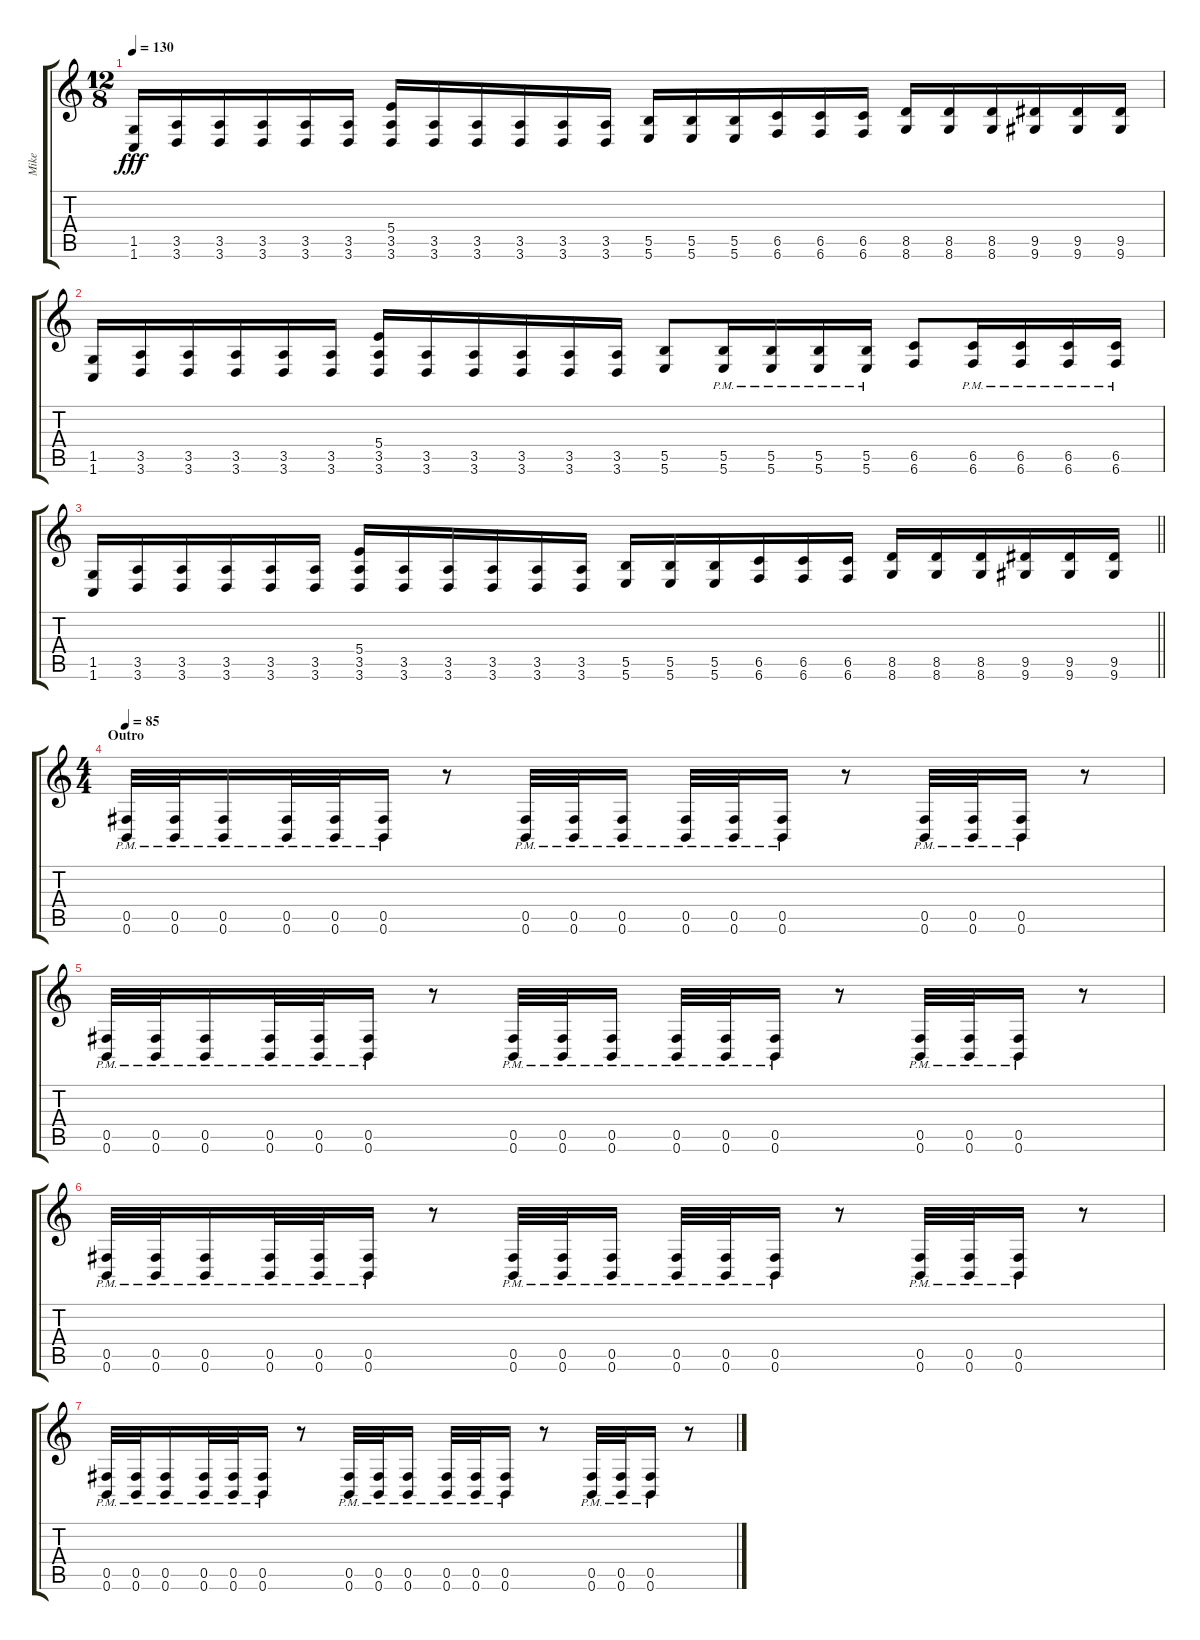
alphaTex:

\track ("Mike" "Mike") {instrument distortionguitar}
\staff {score tabs}
\tuning (Db4 Ab3 E3 B2 Gb2 B1) {hide}
\ts (12 8)
\tempo 130
\clef g2
\ks c
(1.5 1.6).16{dy fff} (3.5 3.6).16 (3.5 3.6).16 (3.5 3.6).16 (3.5 3.6).16 (3.5 3.6).16 (5.4 3.5 3.6).16 (3.5 3.6).16 (3.5 3.6).16 (3.5 3.6).16 (3.5 3.6).16 (3.5 3.6).16 (5.5 5.6).16 (5.5 5.6).16 (5.5 5.6).16 (6.5 6.6).16 (6.5 6.6).16 (6.5 6.6).16 (8.5 8.6).16 (8.5 8.6).16 (8.5 8.6).16 (9.5 9.6).16 (9.5 9.6).16 (9.5 9.6).16 |
(1.5 1.6).16 (3.5 3.6).16 (3.5 3.6).16 (3.5 3.6).16 (3.5 3.6).16 (3.5 3.6).16 (5.4 3.5 3.6).16 (3.5 3.6).16 (3.5 3.6).16 (3.5 3.6).16 (3.5 3.6).16 (3.5 3.6).16 (5.5 5.6).8 (5.5{pm} 5.6{pm}).16 (5.5{pm} 5.6{pm}).16 (5.5{pm} 5.6{pm}).16 (5.5{pm} 5.6{pm}).16 (6.5 6.6).8 (6.5{pm} 6.6{pm}).16 (6.5{pm} 6.6{pm}).16 (6.5{pm} 6.6{pm}).16 (6.5{pm} 6.6{pm}).16 |
\barLineRight lightlight
(1.5 1.6).16 (3.5 3.6).16 (3.5 3.6).16 (3.5 3.6).16 (3.5 3.6).16 (3.5 3.6).16 (5.4 3.5 3.6).16 (3.5 3.6).16 (3.5 3.6).16 (3.5 3.6).16 (3.5 3.6).16 (3.5 3.6).16 (5.5 5.6).16 (5.5 5.6).16 (5.5 5.6).16 (6.5 6.6).16 (6.5 6.6).16 (6.5 6.6).16 (8.5 8.6).16 (8.5 8.6).16 (8.5 8.6).16 (9.5 9.6).16 (9.5 9.6).16 (9.5 9.6).16 |
\ts (4 4)
\section ("" "Outro")
\tempo 85
(0.5{pm} 0.6{pm}).32 (0.5{pm} 0.6{pm}).32 (0.5{pm} 0.6{pm}).16 (0.5{pm} 0.6{pm}).32 (0.5{pm} 0.6{pm}).32 (0.5{pm} 0.6{pm}).16 r.8 (0.5{pm} 0.6{pm}).32 (0.5{pm} 0.6{pm}).32 (0.5{pm} 0.6{pm}).16 (0.5{pm} 0.6{pm}).32 (0.5{pm} 0.6{pm}).32 (0.5{pm} 0.6{pm}).16 r.8 (0.5{pm} 0.6{pm}).32 (0.5{pm} 0.6{pm}).32 (0.5{pm} 0.6{pm}).16 r.8 |
(0.5{pm} 0.6{pm}).32 (0.5{pm} 0.6{pm}).32 (0.5{pm} 0.6{pm}).16 (0.5{pm} 0.6{pm}).32 (0.5{pm} 0.6{pm}).32 (0.5{pm} 0.6{pm}).16 r.8 (0.5{pm} 0.6{pm}).32 (0.5{pm} 0.6{pm}).32 (0.5{pm} 0.6{pm}).16 (0.5{pm} 0.6{pm}).32 (0.5{pm} 0.6{pm}).32 (0.5{pm} 0.6{pm}).16 r.8 (0.5{pm} 0.6{pm}).32 (0.5{pm} 0.6{pm}).32 (0.5{pm} 0.6{pm}).16 r.8 |
(0.5{pm} 0.6{pm}).32 (0.5{pm} 0.6{pm}).32 (0.5{pm} 0.6{pm}).16 (0.5{pm} 0.6{pm}).32 (0.5{pm} 0.6{pm}).32 (0.5{pm} 0.6{pm}).16 r.8 (0.5{pm} 0.6{pm}).32 (0.5{pm} 0.6{pm}).32 (0.5{pm} 0.6{pm}).16 (0.5{pm} 0.6{pm}).32 (0.5{pm} 0.6{pm}).32 (0.5{pm} 0.6{pm}).16 r.8 (0.5{pm} 0.6{pm}).32 (0.5{pm} 0.6{pm}).32 (0.5{pm} 0.6{pm}).16 r.8 |
(0.5{pm} 0.6{pm}).32 (0.5{pm} 0.6{pm}).32 (0.5{pm} 0.6{pm}).16 (0.5{pm} 0.6{pm}).32 (0.5{pm} 0.6{pm}).32 (0.5{pm} 0.6{pm}).16 r.8 (0.5{pm} 0.6{pm}).32 (0.5{pm} 0.6{pm}).32 (0.5{pm} 0.6{pm}).16 (0.5{pm} 0.6{pm}).32 (0.5{pm} 0.6{pm}).32 (0.5{pm} 0.6{pm}).16 r.8 (0.5{pm} 0.6{pm}).32 (0.5{pm} 0.6{pm}).32 (0.5{pm} 0.6{pm}).16 r.8
